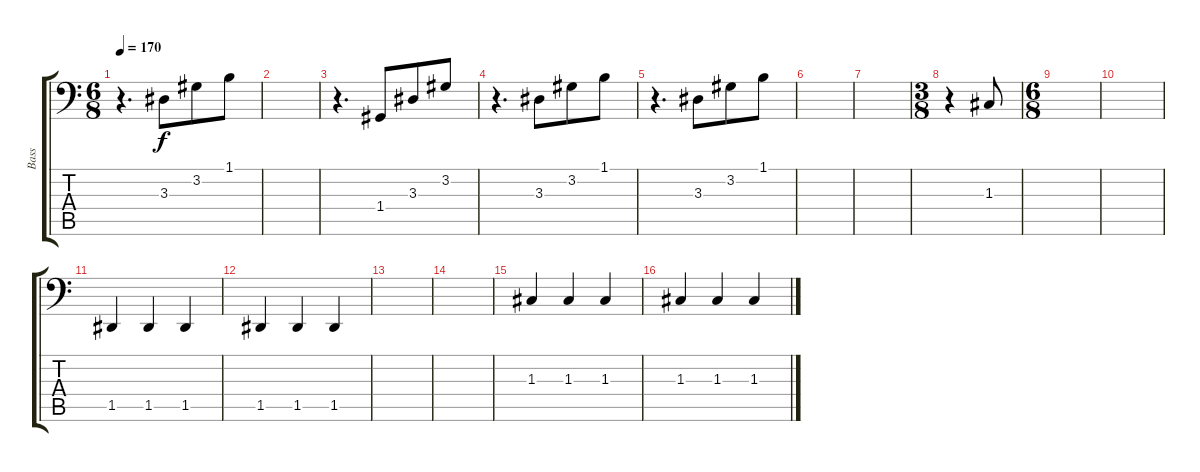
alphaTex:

\track ("Bass" "Bass") {instrument electricbassfinger}
\staff {score tabs}
\tuning (Bb2 F2 C2 G1 D1 A0) {hide}
\ts (6 8)
\tempo 170
\clef f4
\ks c
r.4{d dy f} 3.3.8 3.2.8 1.1.8 |
|
r.4{d} 1.4.8 3.3.8 3.2.8 |
r.4{d} 3.3.8 3.2.8 1.1.8 |
r.4{d} 3.3.8 3.2.8 1.1.8 |
|
|
\ts (3 8)
r.4 1.3.8 |
\ts (6 8)
|
|
1.5.4 1.5.4 1.5.4 |
1.5.4 1.5.4 1.5.4 |
|
|
1.3.4 1.3.4 1.3.4 |
1.3.4 1.3.4 1.3.4
